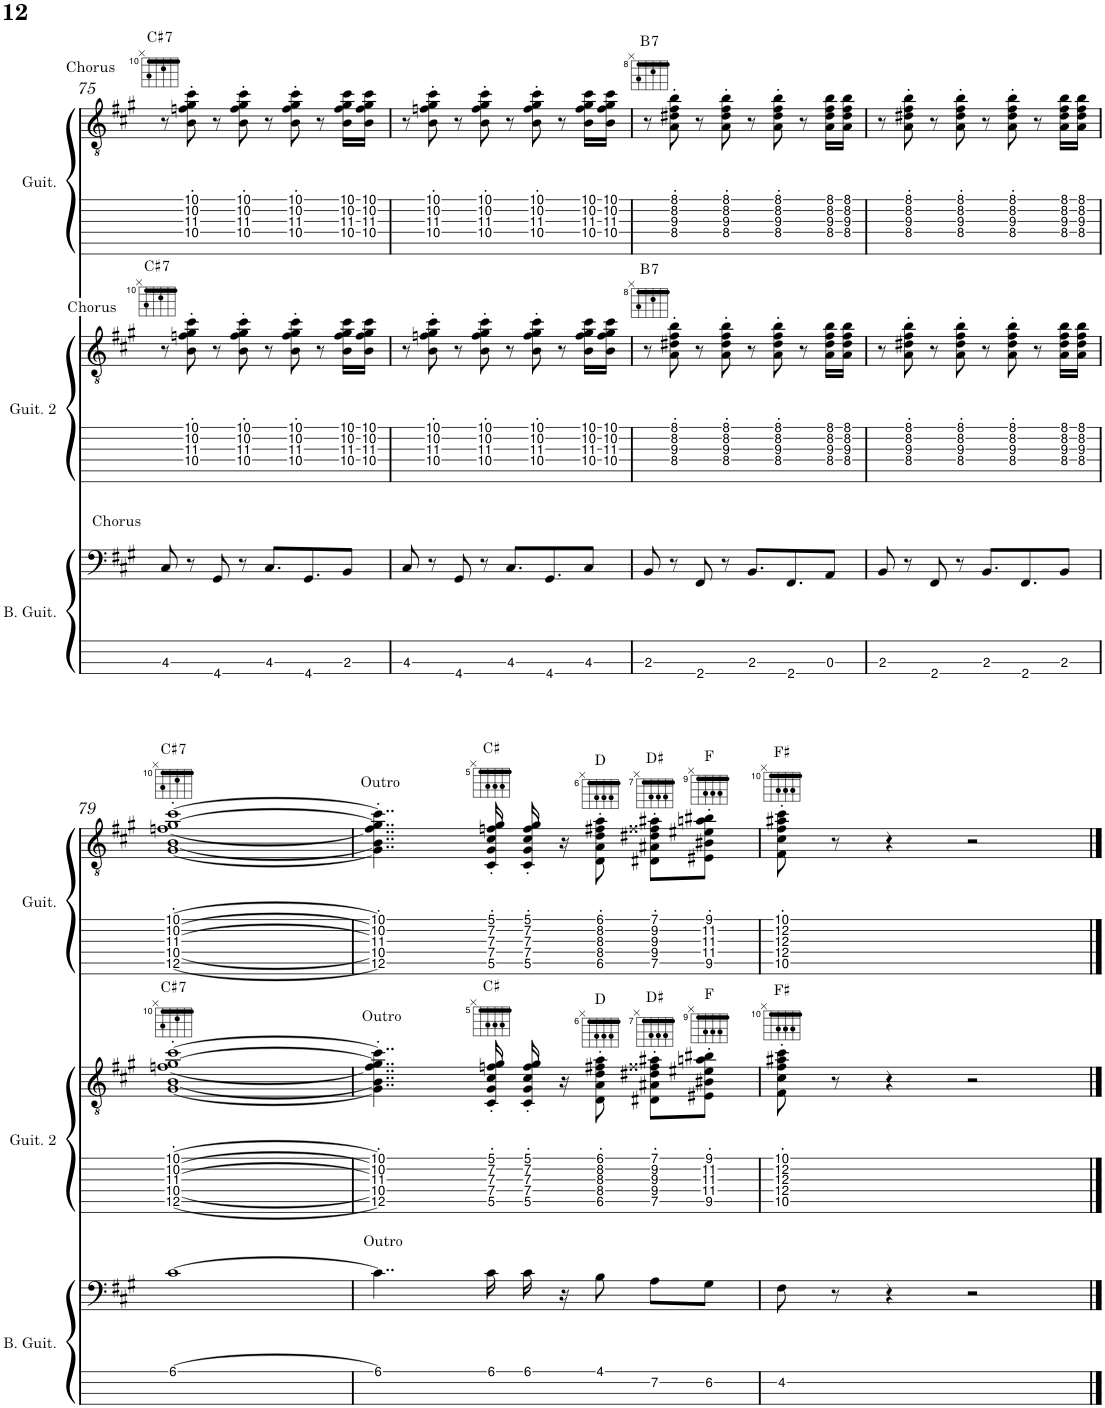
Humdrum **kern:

**kern	**kern	**kern	**kern	**harte	**kern	**kern	**harte
*part3	*part3	*part2	*part2	*part2	*part1	*part1	*part1
*staff6	*staff5	*staff4	*staff3	*	*staff2	*staff1	*
*I"Bass Guitar	*	*I"Guitar (rythm)	*	*	*I"Guitar (solo)	*	*
*I'B. Guit.	*	*I'Guit. 2	*	*	*I'Guit.	*	*
!!LO:PB:g=z
*	*clefF4	*	*clefGv2	*	*	*clefGv2	*
*Trd7c12	*Trd7c12	*	*	*	*	*	*
*k[f#c#g#]	*k[f#c#g#]	*k[f#c#g#]	*k[f#c#g#]	*	*k[f#c#g#]	*k[f#c#g#]	*
*M4/4	*M4/4	*M4/4	*M4/4	*	*M4/4	*M4/4	*
=75	=75	=75	=75	=75	=75	=75	=75
!	!	!	!	!	!	!LO:TX:a:t=Chorus	!
!	!	!	!LO:TX:a:t=Chorus	!	!	!	!
!	!LO:TX:a:t=Chorus	!	!	!LO:H:kt=7	!	!	!LO:H:kt=7
8C#	8C#/	8r	8r	C#:7	8r	8r	C#:7
8r	8r	8B' 8fn' 8g#' 8cc#'	8B\' 8fn\' 8g#\' 8cc#\'	.	8B' 8fn' 8g#' 8cc#'	8B\' 8fn\' 8g#\' 8cc#\'	.
8GG#	8GG#/	8r	8r	.	8r	8r	.
8r	8r	8B' 8f' 8g#' 8cc#'	8B\' 8f\' 8g#\' 8cc#\'	.	8B' 8f' 8g#' 8cc#'	8B\' 8f\' 8g#\' 8cc#\'	.
8.C#L	8.C#/L	8r	8r	.	8r	8r	.
.	.	8B' 8f' 8g#' 8cc#'	8B\' 8f\' 8g#\' 8cc#\'	.	8B' 8f' 8g#' 8cc#'	8B\' 8f\' 8g#\' 8cc#\'	.
8.GG#J	8.GG#/	.	.	.	.	.	.
.	.	8r	8r	.	8r	8r	.
8BBJ	8BB/J	16B\ 16f\ 16g#\ 16cc#\LL	16B\ 16f\ 16g#\ 16cc#\LL	.	16B\ 16f\ 16g#\ 16cc#\LL	16B\ 16f\ 16g#\ 16cc#\LL	.
.	.	16B\ 16f\ 16g#\ 16cc#\JJ	16B\ 16f\ 16g#\ 16cc#\JJ	.	16B\ 16f\ 16g#\ 16cc#\JJ	16B\ 16f\ 16g#\ 16cc#\JJ	.
=76	=76	=76	=76	=76	=76	=76	=76
8C#	8C#/	8r	8r	.	8r	8r	.
8r	8r	8B' 8fn' 8g#' 8cc#'	8B\' 8fn\' 8g#\' 8cc#\'	.	8B' 8fn' 8g#' 8cc#'	8B\' 8fn\' 8g#\' 8cc#\'	.
8GG#	8GG#/	8r	8r	.	8r	8r	.
8r	8r	8B' 8f' 8g#' 8cc#'	8B\' 8f\' 8g#\' 8cc#\'	.	8B' 8f' 8g#' 8cc#'	8B\' 8f\' 8g#\' 8cc#\'	.
8.C#L	8.C#/L	8r	8r	.	8r	8r	.
.	.	8B' 8f' 8g#' 8cc#'	8B\' 8f\' 8g#\' 8cc#\'	.	8B' 8f' 8g#' 8cc#'	8B\' 8f\' 8g#\' 8cc#\'	.
8.GG#J	8.GG#/	.	.	.	.	.	.
.	.	8r	8r	.	8r	8r	.
8C#J	8C#/J	16B\ 16f\ 16g#\ 16cc#\LL	16B\ 16f\ 16g#\ 16cc#\LL	.	16B\ 16f\ 16g#\ 16cc#\LL	16B\ 16f\ 16g#\ 16cc#\LL	.
.	.	16B\ 16f\ 16g#\ 16cc#\JJ	16B\ 16f\ 16g#\ 16cc#\JJ	.	16B\ 16f\ 16g#\ 16cc#\JJ	16B\ 16f\ 16g#\ 16cc#\JJ	.
=77	=77	=77	=77	=77	=77	=77	=77
!	!	!	!	!LO:H:kt=7	!	!	!LO:H:kt=7
8BB	8BB/	8r	8r	B:7	8r	8r	B:7
8r	8r	8A' 8d#X' 8f#' 8b'	8A\' 8d#X\' 8f#\' 8b\'	.	8A' 8d#X' 8f#' 8b'	8A\' 8d#X\' 8f#\' 8b\'	.
8FF#	8FF#/	8r	8r	.	8r	8r	.
8r	8r	8A' 8d#' 8f#' 8b'	8A\' 8d#\' 8f#\' 8b\'	.	8A' 8d#' 8f#' 8b'	8A\' 8d#\' 8f#\' 8b\'	.
8.BBL	8.BB/L	8r	8r	.	8r	8r	.
.	.	8A' 8d#' 8f#' 8b'	8A\' 8d#\' 8f#\' 8b\'	.	8A' 8d#' 8f#' 8b'	8A\' 8d#\' 8f#\' 8b\'	.
8.FF#J	8.FF#/	.	.	.	.	.	.
.	.	8r	8r	.	8r	8r	.
8AAJ	8AA/J	16A\ 16d#\ 16f#\ 16b\LL	16A\ 16d#\ 16f#\ 16b\LL	.	16A\ 16d#\ 16f#\ 16b\LL	16A\ 16d#\ 16f#\ 16b\LL	.
.	.	16A\ 16d#\ 16f#\ 16b\JJ	16A\ 16d#\ 16f#\ 16b\JJ	.	16A\ 16d#\ 16f#\ 16b\JJ	16A\ 16d#\ 16f#\ 16b\JJ	.
=78	=78	=78	=78	=78	=78	=78	=78
8BB	8BB/	8r	8r	.	8r	8r	.
8r	8r	8A' 8d#X' 8f#' 8b'	8A\' 8d#X\' 8f#\' 8b\'	.	8A' 8d#X' 8f#' 8b'	8A\' 8d#X\' 8f#\' 8b\'	.
8FF#	8FF#/	8r	8r	.	8r	8r	.
8r	8r	8A' 8d#' 8f#' 8b'	8A\' 8d#\' 8f#\' 8b\'	.	8A' 8d#' 8f#' 8b'	8A\' 8d#\' 8f#\' 8b\'	.
8.BBL	8.BB/L	8r	8r	.	8r	8r	.
.	.	8A' 8d#' 8f#' 8b'	8A\' 8d#\' 8f#\' 8b\'	.	8A' 8d#' 8f#' 8b'	8A\' 8d#\' 8f#\' 8b\'	.
8.FF#J	8.FF#/	.	.	.	.	.	.
.	.	8r	8r	.	8r	8r	.
8BBJ	8BB/J	16A\ 16d#\ 16f#\ 16b\LL	16A\ 16d#\ 16f#\ 16b\LL	.	16A\ 16d#\ 16f#\ 16b\LL	16A\ 16d#\ 16f#\ 16b\LL	.
.	.	16A\ 16d#\ 16f#\ 16b\JJ	16A\ 16d#\ 16f#\ 16b\JJ	.	16A\ 16d#\ 16f#\ 16b\JJ	16A\ 16d#\ 16f#\ 16b\JJ	.
!!LO:LB:g=z
=79	=79	=79	=79	=79	=79	=79	=79
!	!	!	!	!LO:H:kt=7	!	!	!LO:H:kt=7
[1c#	[1c#	[1G#' [1B' [1fn' [1g#' [1cc#'	[1G#' [1B' [1fn' [1g#' [1cc#'	C#:7	[1G#' [1B' [1fn' [1g#' [1cc#'	[1G#' [1B' [1fn' [1g#' [1cc#'	C#:7
=80	=80	=80	=80	=80	=80	=80	=80
!	!	!	!	!	!	!LO:TX:a:t=Outro	!
!	!	!	!LO:TX:a:t=Outro	!	!	!	!
!	!LO:TX:a:t=Outro	!	!	!	!	!	!
4..c#]	4..c#\]	4..G#]' 4..B]' 4..f]' 4..g#]' 4..cc#]'	4..G#\]' 4..B\]' 4..f\]' 4..g#\]' 4..cc#\]'	.	4..G#]' 4..B]' 4..fn]' 4..g#]' 4..cc#]'	4..G#\]' 4..B\]' 4..f\]' 4..g#\]' 4..cc#\]'	.
16c#	16c#\	16C#' 16G#' 16c#' 16fn' 16g#'	16C#/' 16G#/' 16c#/' 16fn/' 16g#/'	C#:maj	16C#' 16G#' 16c#' 16fn' 16g#'	16C#/' 16G#/' 16c#/' 16fn/' 16g#/'	C#:maj
16c#	16c#\	16C#' 16G#' 16c#' 16f' 16g#'	16C#/' 16G#/' 16c#/' 16f/' 16g#/'	.	16C#' 16G#' 16c#' 16fn' 16g#'	16C#/' 16G#/' 16c#/' 16f/' 16g#/'	.
16r	16r	16r	16r	.	16r	16r	.
8B	8B\	8D' 8A' 8d' 8f#X' 8a'	8D\' 8A\' 8d\' 8f#X\' 8a\'	D:maj	8D' 8A' 8d' 8f#' 8a'	8D\' 8A\' 8d\' 8f#X\' 8a\'	D:maj
8AL	8A\L	8D#X'\ 8A#X'\ 8d#X'\ 8f##X'\ 8a#X'\L	8D#X\' 8A#X\' 8d#X\' 8f##X\' 8a#X\'L	D#:maj	8D#'\ 8A#'\ 8d#'\ 8f##'\ 8a#'\L	8D#X\' 8A#X\' 8d#X\' 8f##X\' 8a#X\'L	D#:maj
8G#J	8G#\J	8E#X'\ 8B#X'\ 8e#X'\ 8an'\ 8b#X'\J	8E#X\' 8B#X\' 8e#X\' 8an\' 8b#X\'J	F:maj	8E#'\ 8B#'\ 8e#'\ 8a'\ 8b#'\J	8E#X\' 8B#X\' 8e#X\' 8an\' 8b#X\'J	F:maj
=81	=81	=81	=81	=81	=81	=81	=81
8F#	8F#\	8F#' 8c#' 8f#' 8a#X' 8cc#'	8F#\' 8c#\' 8f#\' 8a#X\' 8cc#\'	F#:maj	8F#' 8c#' 8f#' 8a#' 8cc#'	8F#\' 8c#\' 8f#\' 8a#X\' 8cc#\'	F#:maj
8r	8r	8r	8r	.	8r	8r	.
4r	4r	4r	4r	.	4r	4r	.
2r	2r	2r	2r	.	2r	2r	.
==	==	==	==	==	==	==	==
*-	*-	*-	*-	*-	*-	*-	*-
